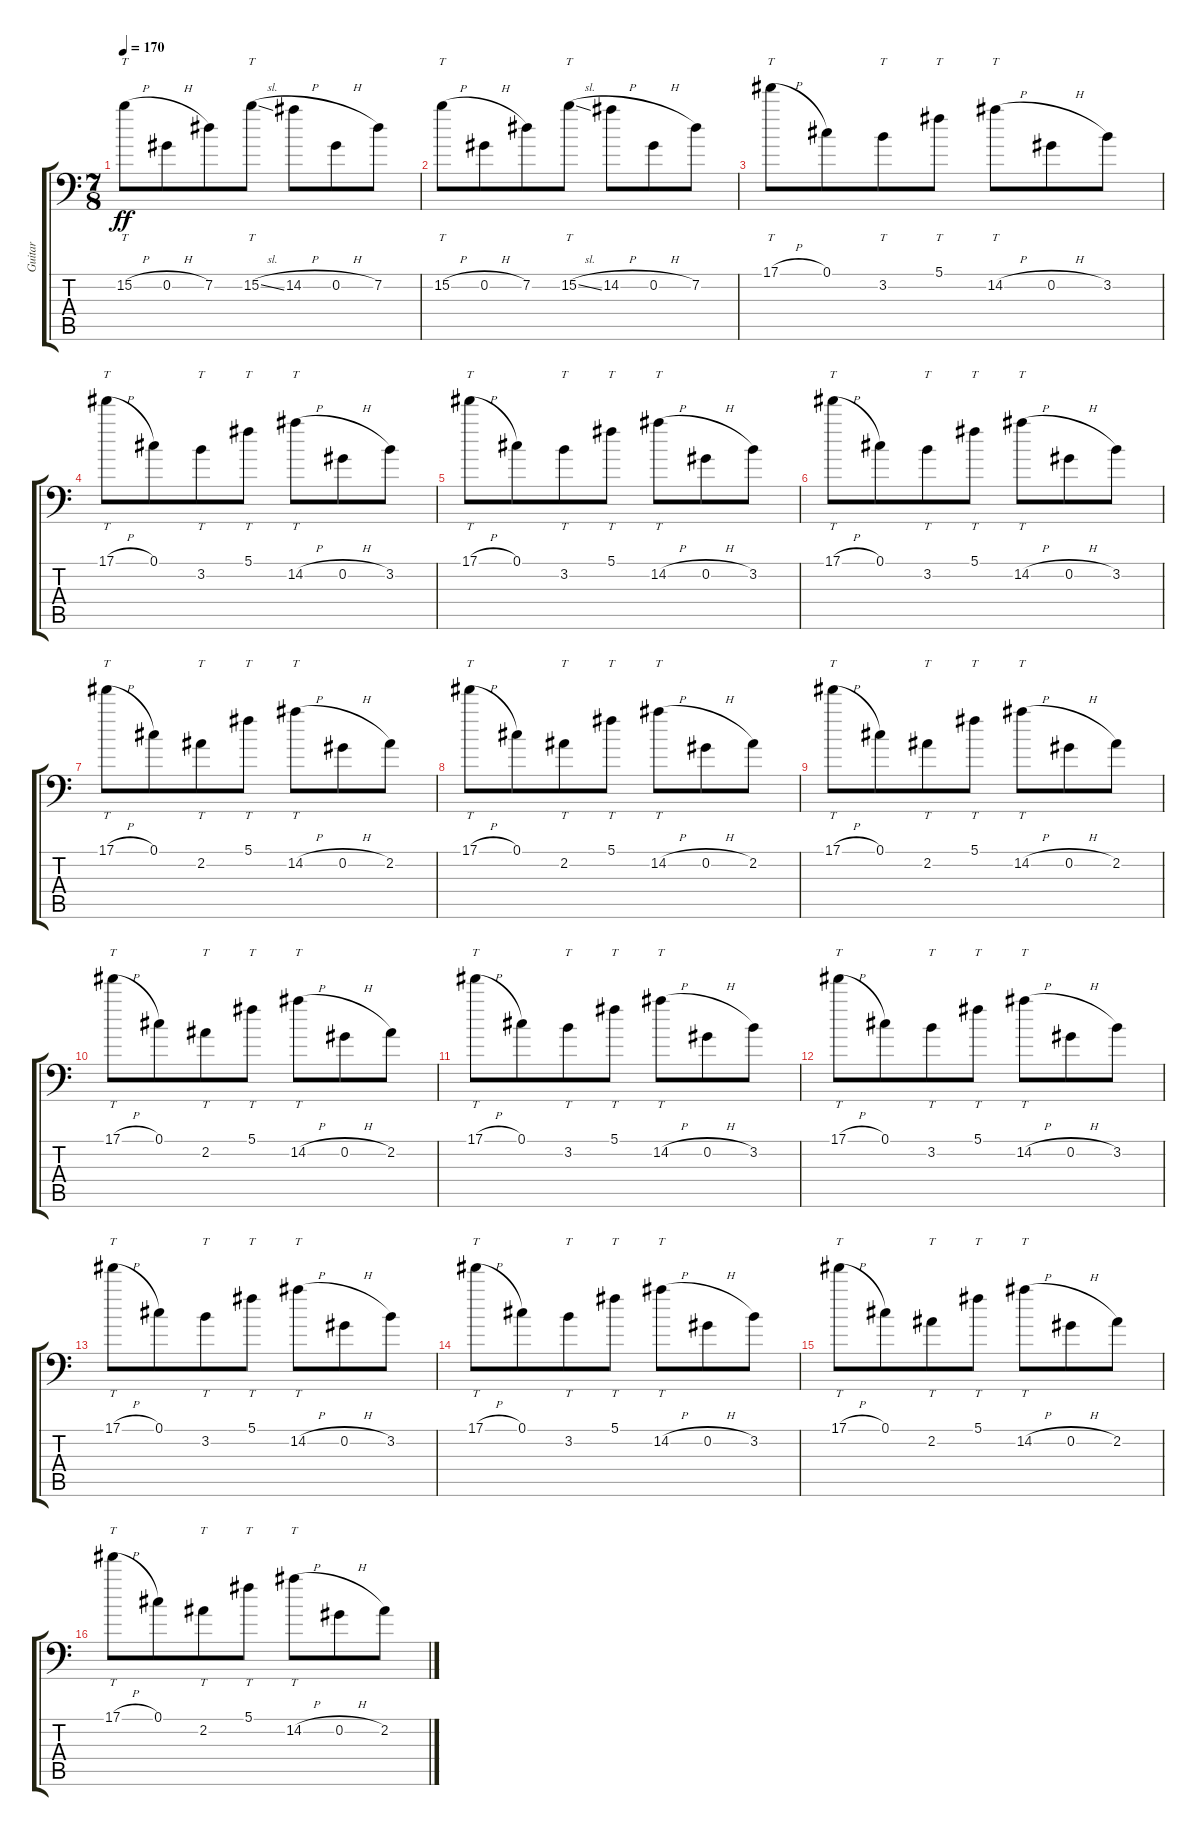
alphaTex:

\track ("Guitar" "Guitar") {instrument distortionguitar}
\staff {score tabs}
\tuning (Db4 Ab3 E3 B2 Gb2 Ab1) {hide}
\ts (7 8)
\tempo 170
\clef f4
\ks c
15.2{h}.8{tt dy ff} 0.2{h}.8 7.2.8 15.2{sl}.8{tt} 14.2{h}.8 0.2{h}.8 7.2.8 |
15.2{h}.8{tt} 0.2{h}.8 7.2.8 15.2{sl}.8{tt} 14.2{h}.8 0.2{h}.8 7.2.8 |
17.1{h}.8{tt} 0.1.8 3.2.8{tt} 5.1.8{tt} 14.2{h}.8{tt} 0.2{h}.8 3.2.8 |
17.1{h}.8{tt} 0.1.8 3.2.8{tt} 5.1.8{tt} 14.2{h}.8{tt} 0.2{h}.8 3.2.8 |
17.1{h}.8{tt} 0.1.8 3.2.8{tt} 5.1.8{tt} 14.2{h}.8{tt} 0.2{h}.8 3.2.8 |
17.1{h}.8{tt} 0.1.8 3.2.8{tt} 5.1.8{tt} 14.2{h}.8{tt} 0.2{h}.8 3.2.8 |
17.1{h}.8{tt} 0.1.8 2.2.8{tt} 5.1.8{tt} 14.2{h}.8{tt} 0.2{h}.8 2.2.8 |
17.1{h}.8{tt} 0.1.8 2.2.8{tt} 5.1.8{tt} 14.2{h}.8{tt} 0.2{h}.8 2.2.8 |
17.1{h}.8{tt} 0.1.8 2.2.8{tt} 5.1.8{tt} 14.2{h}.8{tt} 0.2{h}.8 2.2.8 |
17.1{h}.8{tt} 0.1.8 2.2.8{tt} 5.1.8{tt} 14.2{h}.8{tt} 0.2{h}.8 2.2.8 |
17.1{h}.8{tt} 0.1.8 3.2.8{tt} 5.1.8{tt} 14.2{h}.8{tt} 0.2{h}.8 3.2.8 |
17.1{h}.8{tt} 0.1.8 3.2.8{tt} 5.1.8{tt} 14.2{h}.8{tt} 0.2{h}.8 3.2.8 |
17.1{h}.8{tt} 0.1.8 3.2.8{tt} 5.1.8{tt} 14.2{h}.8{tt} 0.2{h}.8 3.2.8 |
17.1{h}.8{tt} 0.1.8 3.2.8{tt} 5.1.8{tt} 14.2{h}.8{tt} 0.2{h}.8 3.2.8 |
17.1{h}.8{tt} 0.1.8 2.2.8{tt} 5.1.8{tt} 14.2{h}.8{tt} 0.2{h}.8 2.2.8 |
17.1{h}.8{tt} 0.1.8 2.2.8{tt} 5.1.8{tt} 14.2{h}.8{tt} 0.2{h}.8 2.2.8
